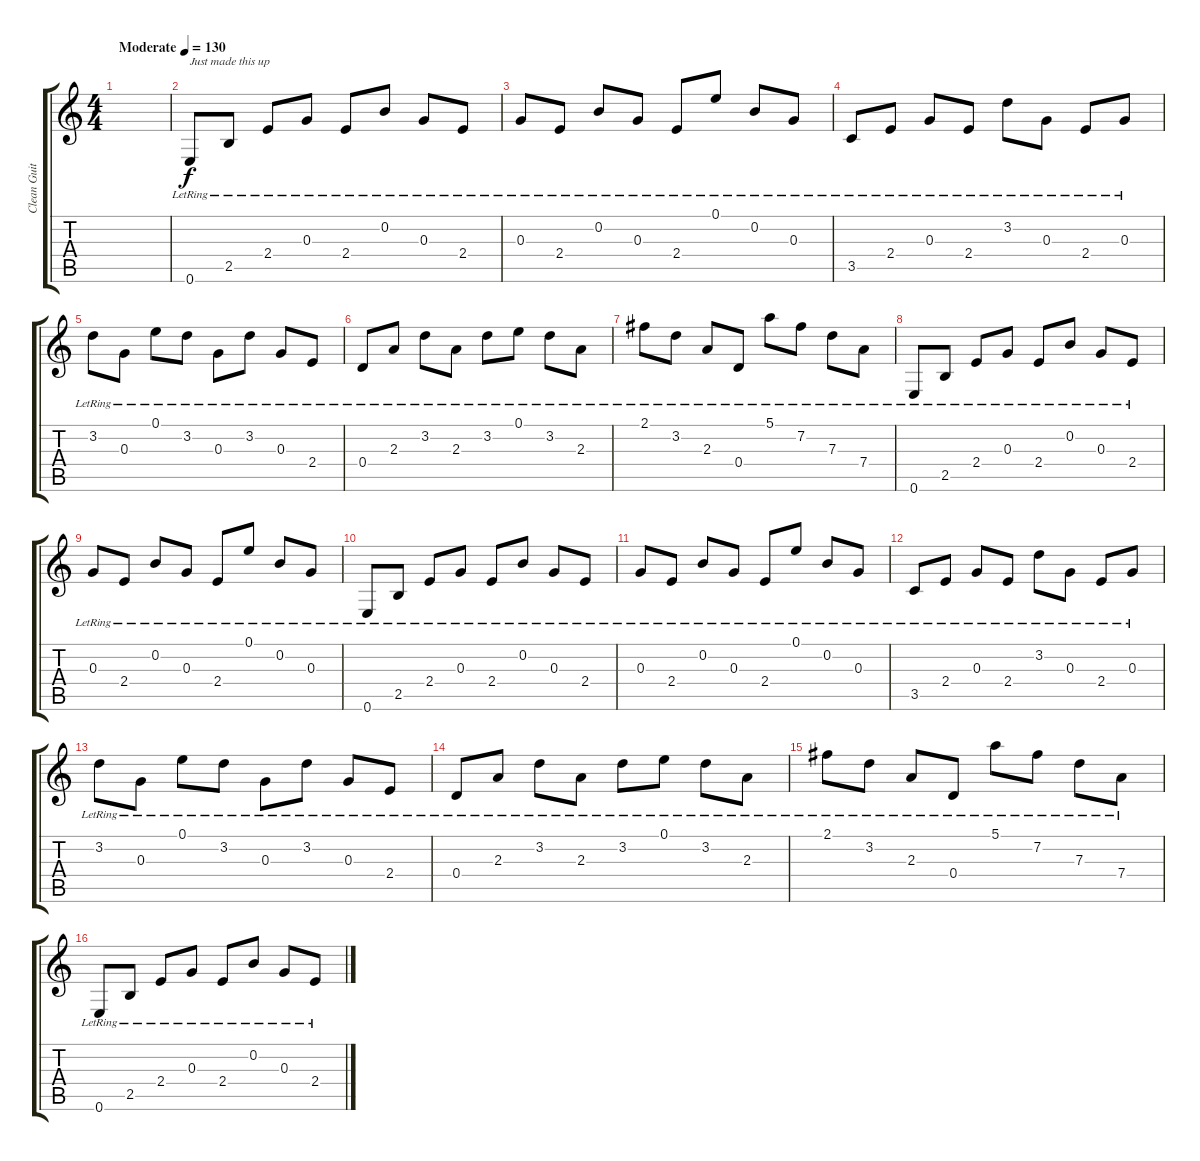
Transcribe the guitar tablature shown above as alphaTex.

\track ("Clean Guitar" "Clean Guit") {instrument electricguitarclean}
\staff {score tabs}
\tuning (E4 B3 G3 D3 A2 E2) {hide}
\ts (4 4)
\tempo (130 "Moderate")
\clef g2
\ks c
|
0.6{lr}.8{txt "Just made this up"} 2.5{lr}.8 2.4{lr}.8 0.3{lr}.8 2.4{lr}.8 0.2{lr}.8 0.3{lr}.8 2.4{lr}.8 |
0.3{lr}.8 2.4{lr}.8 0.2{lr}.8 0.3{lr}.8 2.4{lr}.8 0.1{lr}.8 0.2{lr}.8 0.3{lr}.8 |
3.5{lr}.8 2.4{lr}.8 0.3{lr}.8 2.4{lr}.8 3.2{lr}.8 0.3{lr}.8 2.4{lr}.8 0.3{lr}.8 |
3.2{lr}.8 0.3{lr}.8 0.1{lr}.8 3.2{lr}.8 0.3{lr}.8 3.2{lr}.8 0.3{lr}.8 2.4{lr}.8 |
0.4{lr}.8 2.3{lr}.8 3.2{lr}.8 2.3{lr}.8 3.2{lr}.8 0.1{lr}.8 3.2{lr}.8 2.3{lr}.8 |
2.1{lr}.8 3.2{lr}.8 2.3{lr}.8 0.4{lr}.8 5.1{lr}.8 7.2{lr}.8 7.3{lr}.8 7.4{lr}.8 |
0.6{lr}.8 2.5{lr}.8 2.4{lr}.8 0.3{lr}.8 2.4{lr}.8 0.2{lr}.8 0.3{lr}.8 2.4{lr}.8 |
0.3{lr}.8 2.4{lr}.8 0.2{lr}.8 0.3{lr}.8 2.4{lr}.8 0.1{lr}.8 0.2{lr}.8 0.3{lr}.8 |
0.6{lr}.8 2.5{lr}.8 2.4{lr}.8 0.3{lr}.8 2.4{lr}.8 0.2{lr}.8 0.3{lr}.8 2.4{lr}.8 |
0.3{lr}.8 2.4{lr}.8 0.2{lr}.8 0.3{lr}.8 2.4{lr}.8 0.1{lr}.8 0.2{lr}.8 0.3{lr}.8 |
3.5{lr}.8 2.4{lr}.8 0.3{lr}.8 2.4{lr}.8 3.2{lr}.8 0.3{lr}.8 2.4{lr}.8 0.3{lr}.8 |
3.2{lr}.8 0.3{lr}.8 0.1{lr}.8 3.2{lr}.8 0.3{lr}.8 3.2{lr}.8 0.3{lr}.8 2.4{lr}.8 |
0.4{lr}.8 2.3{lr}.8 3.2{lr}.8 2.3{lr}.8 3.2{lr}.8 0.1{lr}.8 3.2{lr}.8 2.3{lr}.8 |
2.1{lr}.8 3.2{lr}.8 2.3{lr}.8 0.4{lr}.8 5.1{lr}.8 7.2{lr}.8 7.3{lr}.8 7.4{lr}.8 |
0.6{lr}.8 2.5{lr}.8 2.4{lr}.8 0.3{lr}.8 2.4{lr}.8 0.2{lr}.8 0.3{lr}.8 2.4{lr}.8
